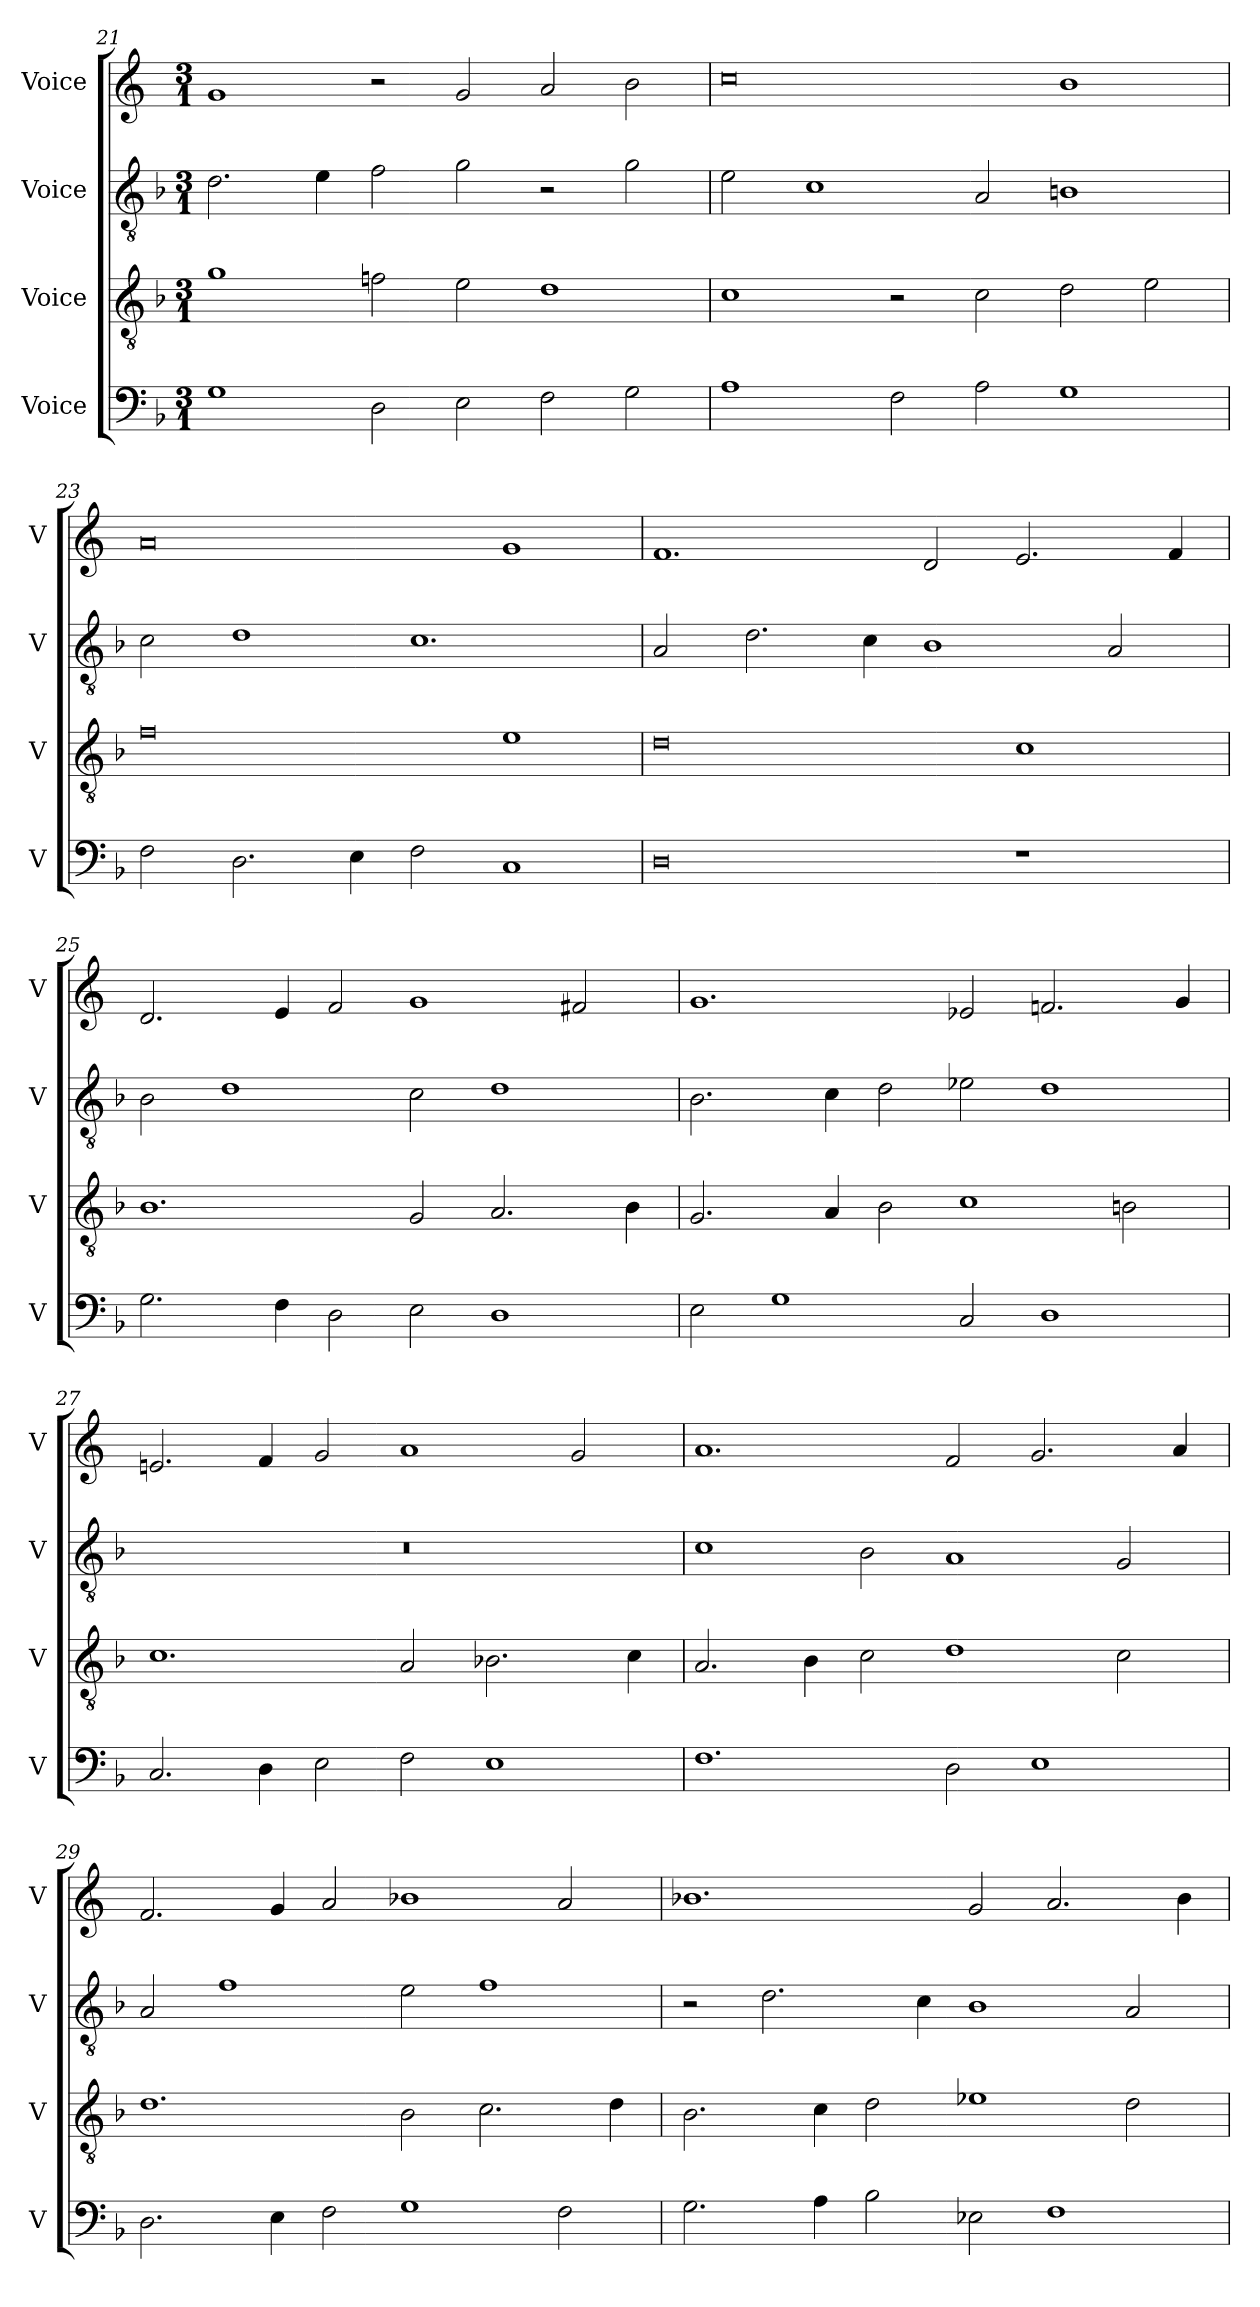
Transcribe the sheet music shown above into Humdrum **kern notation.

**kern	**kern	**kern	**kern
*part4	*part3	*part2	*part1
*staff4	*staff3	*staff2	*staff1
*I"Voice	*I"Voice	*I"Voice	*I"Voice
*I'V	*I'V	*I'V	*I'V
!!LO:LB:g=z
*clefF4	*clefGv2	*clefGv2	*clefG2
*k[b-]	*k[b-]	*k[b-]	*k[]
*M3/1	*M3/1	*M3/1	*M3/1
=21	=21	=21	=21
1G	1g	2.d\	1g
.	.	4e\	.
2D\	2fn\	2f\	2r
2E\	2e\	2g\	2g/
2F\	1d	2r	2a/
2G\	.	2g\	2b\
=22	=22	=22	=22
1A	1c	2e\	0cc
.	.	1c	.
2F\	2r	.	.
2A\	2c\	2A/	.
1G	2d\	1Bn	1b
.	2e\	.	.
!!LO:LB:g=z
=23	=23	=23	=23
2F\	0f	2c\	0a
2.D\	.	1d	.
4E\	.	.	.
2F\	.	1.c	.
1C	1e	.	1g
=24	=24	=24	=24
0D	0d	2A/	1.f
.	.	2.d\	.
.	.	4c\	.
.	.	1B-	2d/
1r	1c	.	2.e/
.	.	2A/	.
.	.	.	4f/
!!LO:PB:g=z
=25	=25	=25	=25
2.G\	1.B-	2B-\	2.d/
.	.	1d	.
4F\	.	.	4e/
2D\	.	.	2f/
2E\	2G/	2c\	1g
1D	2.A/	1d	.
.	.	.	2f#X/
.	4B-\	.	.
=26	=26	=26	=26
2E\	2.G/	2.B-\	1.g
1G	.	.	.
.	4A/	4c\	.
.	2B-\	2d\	.
2C/	1c	2e-X\	2e-X/
1D	.	1d	2.fn/
.	2Bn\	.	.
.	.	.	4g/
!!LO:LB:g=z
=27	=27	=27	=27
2.C/	1.c	0.r	2.en/
4D\	.	.	4f/
2E\	.	.	2g/
2F\	2A/	.	1a
1E	2.B-X\	.	.
.	.	.	2g/
.	4c\	.	.
=28	=28	=28	=28
1.F	2.A/	1c	1.a
.	4B-\	.	.
.	2c\	2B-\	.
2D\	1d	1A	2f/
1E	.	.	2.g/
.	2c\	2G/	.
.	.	.	4a/
!!LO:LB:g=z
=29	=29	=29	=29
2.D\	1.d	2A/	2.f/
.	.	1f	.
4E\	.	.	4g/
2F\	.	.	2a/
1G	2B-\	2e\	1b-X
.	2.c\	1f	.
2F\	.	.	2a/
.	4d\	.	.
=30	=30	=30	=30
2.G\	2.B-\	2r	1.b-X
.	.	2.d\	.
4A\	4c\	.	.
2B-\	2d\	.	.
.	.	4c\	.
2E-X\	1e-X	1B-	2g/
1F	.	.	2.a/
.	2d\	2A/	.
.	.	.	4b-\
=	=	=	=
*-	*-	*-	*-
